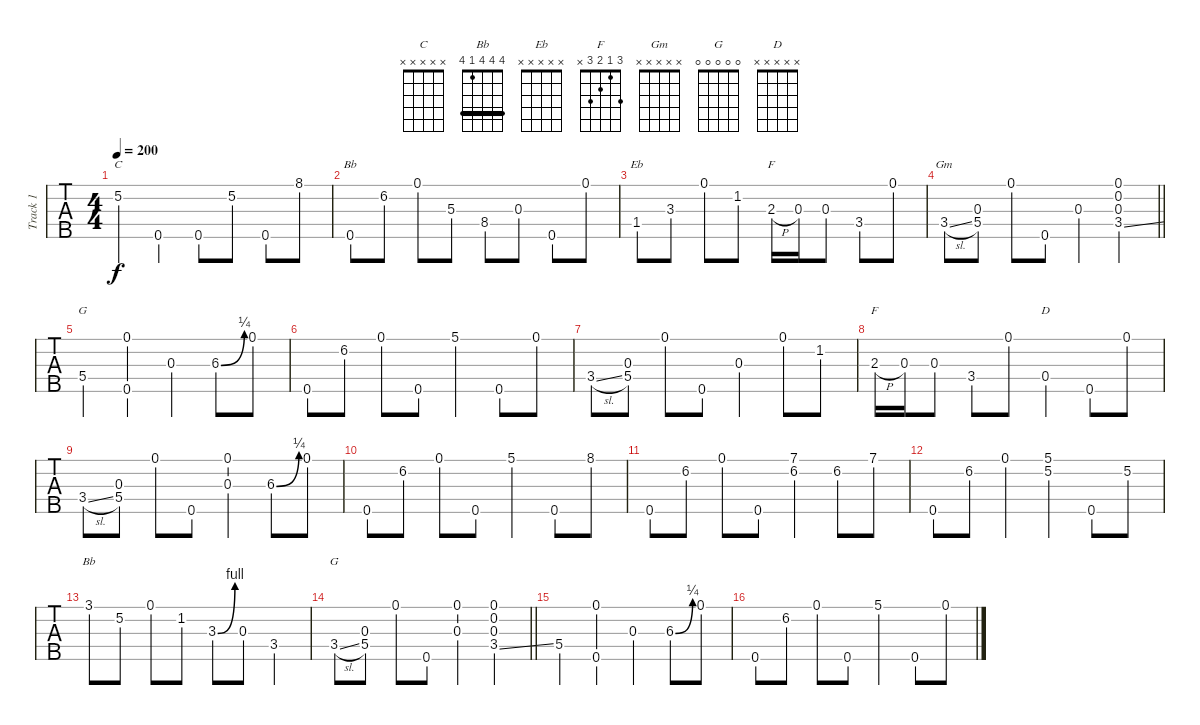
\track ("Track 1" "Track 1") {instrument banjo}
\staff {tabs}
\tuning (D4 B3 G3 D3 G4) {hide}
\displaytranspose 12
\chord ("C" x x x x x)
\chord ("Bb" x x x x x)
\chord ("Eb" x x x x x)
\chord ("F" x x x x x)
\chord ("Gm" x x x x x)
\chord ("G" x x x x x)
\chord ("F" 3 1 2 3 x)
\chord ("D" x x x x x)
\chord ("Bb" 4 4 4 1 4) {barre 4}
\chord ("G" 0 0 0 0 0)
\ts (4 4)
\tempo 200
\clef g2
\ks c
5.2.4{ch "C" dy f} 0.5.4 0.5.8 5.2.8 0.5.8 8.1.8 |
0.5.8{ch "Bb"} 6.2.8 0.1.8 5.3.8 8.4.8 0.3.8 0.5.8 0.1.8 |
1.4.8{ch "Eb"} 3.3.8 0.1.8 1.2.8 2.3{h}.16{ch "F"} 0.3.16 0.3.8 3.4.8 0.1.8 |
\barLineRight lightlight
3.4{sl}.8{ch "Gm"} (0.3 5.4).8 0.1.8 0.5.8 0.3.4 (0.1 0.2 0.3 3.4{ss}).4 |
5.4.4{ch "G"} (0.1 0.5).4 0.3.4 6.3{be (bend 0 0 60 1)}.8 0.1.8 |
0.5.8 6.2.8 0.1.8 0.5.8 5.1.4 0.5.8 0.1.8 |
3.4{sl}.8 (0.3 5.4).8 0.1.8 0.5.8 0.3.4 0.1.8 1.2.8 |
2.3{h}.16{ch "F"} 0.3.16 0.3.8 3.4.8 0.1.8 0.4.4{ch "D"} 0.5.8 0.1.8 |
3.4{sl}.8 (0.3 5.4).8 0.1.8 0.5.8 (0.1 0.3).4 6.3{be (bend 0 0 60 1)}.8 0.1.8 |
0.5.8 6.2.8 0.1.8 0.5.8 5.1.4 0.5.8 8.1.8 |
0.5.8 6.2.8 0.1.8 0.5.8 (7.1 6.2).4 6.2.8 7.1.8 |
0.5.8 6.2.8 0.1.4 (5.1 5.2).4 0.5.8 5.2.8 |
3.1.8{ch "Bb"} 5.2.8 0.1.8 1.2.8 3.3{be (bend 0 0 60 4)}.8 0.3.8 3.4.4 |
\barLineRight lightlight
3.4{sl}.8{ch "G"} (0.3 5.4).8 0.1.8 0.5.8 (0.1 0.3).4 (0.1 0.2 0.3 3.4{ss}).4 |
5.4.4 (0.1 0.5).4 0.3.4 6.3{be (bend 0 0 60 1)}.8 0.1.8 |
0.5.8 6.2.8 0.1.8 0.5.8 5.1.4 0.5.8 0.1.8
